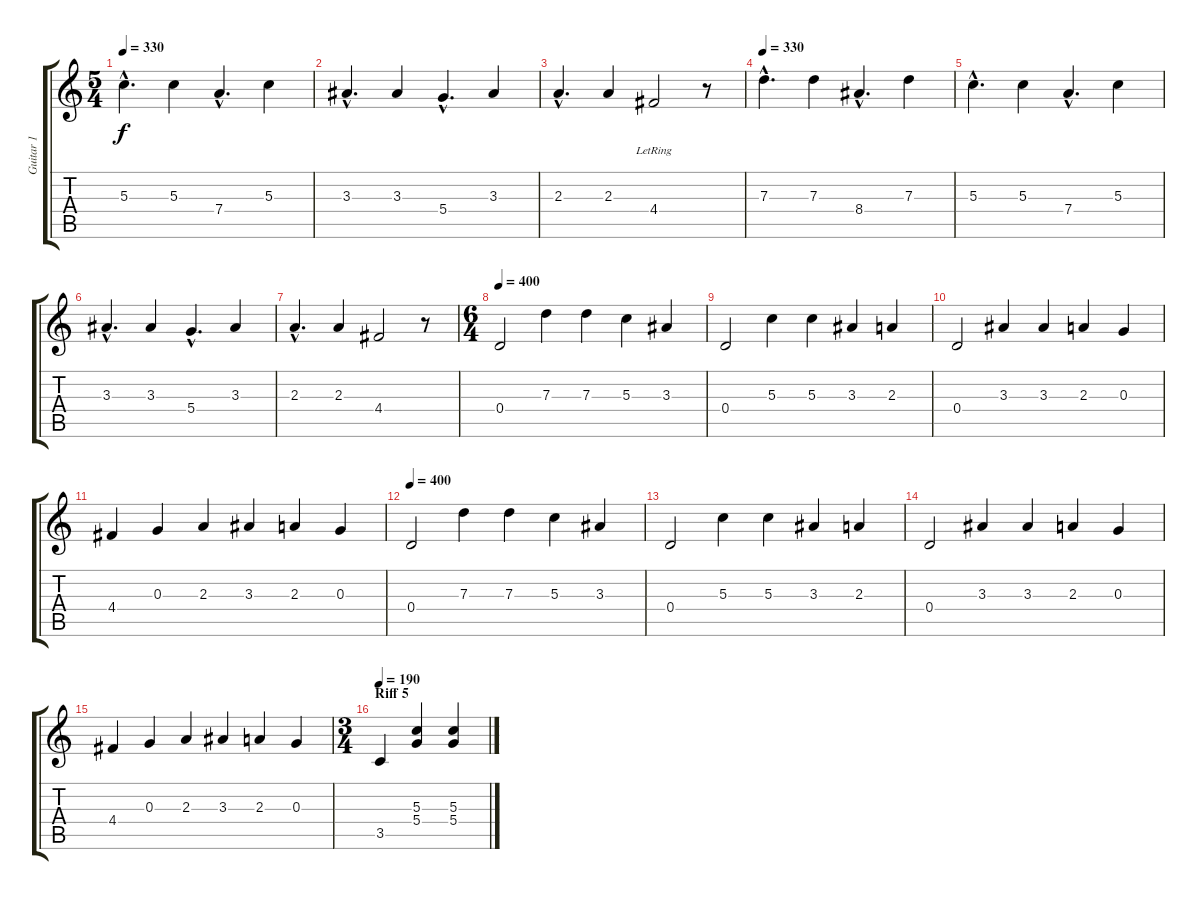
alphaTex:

\track ("Guitar 1" "Guitar 1") {instrument distortionguitar}
\staff {score tabs}
\tuning (E4 B3 G3 D3 A2 E2) {hide}
\ts (5 4)
\tempo 330
\clef g2
\ks c
5.3{hac}.4{d dy f} 5.3.4 7.4{hac}.4{d} 5.3.4 |
3.3{hac}.4{d} 3.3.4 5.4{hac}.4{d} 3.3.4 |
2.3{hac}.4{d} 2.3.4 4.4{lr}.2 r.8 |
\tempo 330
7.3{hac}.4{d} 7.3.4 8.4{hac}.4{d} 7.3.4 |
5.3{hac}.4{d} 5.3.4 7.4{hac}.4{d} 5.3.4 |
3.3{hac}.4{d} 3.3.4 5.4{hac}.4{d} 3.3.4 |
2.3{hac}.4{d} 2.3.4 4.4.2 r.8 |
\ts (6 4)
\tempo 400
0.4.2 7.3.4 7.3.4 5.3.4 3.3.4 |
0.4.2 5.3.4 5.3.4 3.3.4 2.3.4 |
0.4.2 3.3.4 3.3.4 2.3.4 0.3.4 |
4.4.4 0.3.4 2.3.4 3.3.4 2.3.4 0.3.4 |
\tempo 400
0.4.2 7.3.4 7.3.4 5.3.4 3.3.4 |
0.4.2 5.3.4 5.3.4 3.3.4 2.3.4 |
0.4.2 3.3.4 3.3.4 2.3.4 0.3.4 |
4.4.4 0.3.4 2.3.4 3.3.4 2.3.4 0.3.4 |
\ts (3 4)
\section ("" "Riff 5")
\tempo 190
3.5.4 (5.3 5.4).4 (5.3 5.4).4
